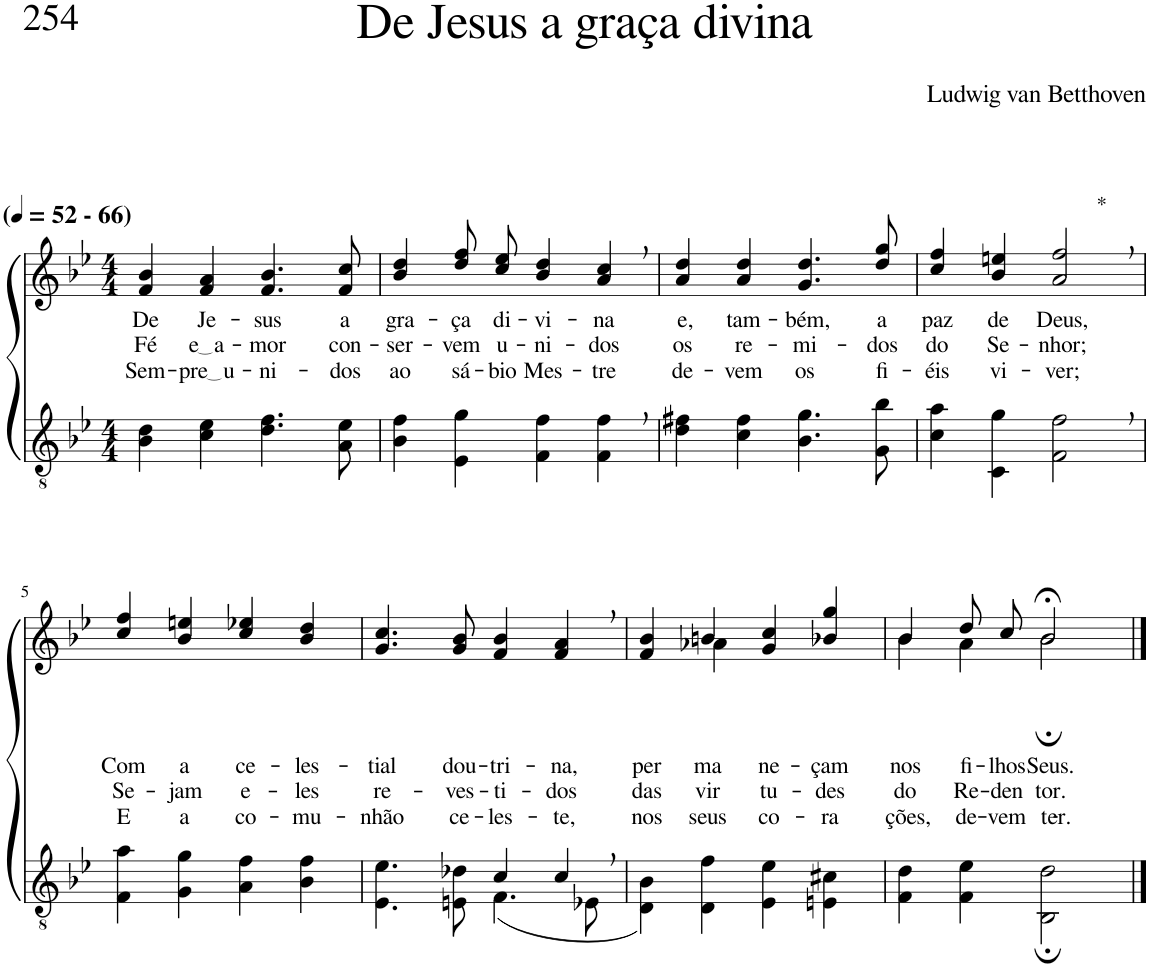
**kern	**kern	**text	**text	**text
*part2	*part1	*part1	*part1	*part1
*staff2	*staff1	*staff1	*staff1	*staff1
*I"Parte III e IV	*I"Parte I e II	*	*	*
*clefGv2	*clefG2	*	*	*
*Trd3c5	*Trd3c5	*	*	*
*k[b-e-]	*k[b-e-]	*	*	*
*M4/4	*M4/4	*	*	*
*MM52	*MM52	*	*	*
=1	=1	=1	=1	=1
!	!LO:TX:a:B:t=(	!	!	!
!	!LO:TX:a:B:t=- 66)	!	!	!
!	!	!LO:LY:b	!LO:LY:b	!LO:LY:b
4B-\ 4d\	4f/ 4b-/	De	Fé	Sem-
!	!	!LO:LY:b	!LO:LY:b	!LO:LY:b
4c\ 4e-\	4f/ 4a/	Je-	e a	pre u
!	!	!LO:LY:b	!LO:LY:b	!LO:LY:b
4.d\ 4.f\	4.f/ 4.b-/	-sus	-mor	-ni-
!	!	!LO:LY:b	!LO:LY:b	!LO:LY:b
8A\ 8e-\	8f/ 8cc/	a	con-	-dos
=2	=2	=2	=2	=2
!	!	!LO:LY:b	!LO:LY:b	!LO:LY:b
4B-\ 4f\	4b-/ 4dd/	gra-	-ser-	ao
!	!	!LO:LY:b	!LO:LY:b	!LO:LY:b
4E-\ 4g\	8dd\ 8ff\L	-ça	-vem	sá-
!	!	!LO:LY:b	!LO:LY:b	!LO:LY:b
.	8cc\ 8ee-\J	di-	u-	-bio
!	!	!LO:LY:b	!LO:LY:b	!LO:LY:b
4F\ 4f\	4b-/ 4dd/	-vi-	-ni-	Mes-
!	!	!LO:LY:b	!LO:LY:b	!LO:LY:b
4F\, 4f\,	4a/, 4cc/,	-na	-dos	-tre
=3	=3	=3	=3	=3
!	!	!LO:LY:b	!LO:LY:b	!LO:LY:b
4d\ 4f#X\	4a/ 4dd/	e,	os	de-
!	!	!LO:LY:b	!LO:LY:b	!LO:LY:b
4c\ 4f#\	4a/ 4dd/	tam-	re-	-vem
!	!	!LO:LY:b	!LO:LY:b	!LO:LY:b
4.B-\ 4.g\	4.g/ 4.dd/	-bém,	-mi-	os
!	!	!LO:LY:b	!LO:LY:b	!LO:LY:b
8G\ 8b-\	8dd/ 8gg/	a	-dos	fi-
=4	=4	=4	=4	=4
!	!	!LO:LY:b	!LO:LY:b	!LO:LY:b
4c\ 4a\	4cc/ 4ff/	paz	do	-éis
!	!	!LO:LY:b	!LO:LY:b	!LO:LY:b
4C\ 4g\	4b-/ 4een/	de	Se-	vi-
!	!LO:TX:a:t=*	!	!	!
!	!	!LO:LY:b	!LO:LY:b	!LO:LY:b
2F\, 2f\,	2a/, 2ff/,	Deus,	-nhor;	-ver;
!!LO:LB:g=z
=5	=5	=5	=5	=5
!	!	!LO:LY:b	!LO:LY:b	!LO:LY:b
4F\ 4a\	4cc/ 4ff/	Com	Se-	E
!	!	!LO:LY:b	!LO:LY:b	!LO:LY:b
4G\ 4g\	4b-/ 4een/	a	-jam	a
!	!	!LO:LY:b	!LO:LY:b	!LO:LY:b
4A\ 4f\	4cc/ 4ee-X/	ce-	e-	co-
!	!	!LO:LY:b	!LO:LY:b	!LO:LY:b
4B-\ 4f\	4b-/ 4dd/	-les-	-les	-mu-
=6	=6	=6	=6	=6
*^	*	*	*	*
!	!	!	!LO:LY:b	!LO:LY:b	!LO:LY:b
2ryy	4.E-\ 4.e-\	4.g/ 4.cc/	-tial	re-	-nhão
!	!	!	!LO:LY:b	!LO:LY:b	!LO:LY:b
.	8En\ 8d-X\	8g/ 8b-/	dou-	-ves-	ce-
!	!	!	!LO:LY:b	!LO:LY:b	!LO:LY:b
4c/	(4.F\	4f/ 4b-/	-tri-	-ti-	-les-
!	!	!	!LO:LY:b	!LO:LY:b	!LO:LY:b
4c,/	.	4f/, 4a/,	-na,	-dos	-te,
.	8E-X\	.	.	.	.
=7	=7	=7	=7	=7	=7
!	!	!	!LO:LY:b	!LO:LY:b	!LO:LY:b
*v	*v	*^	*	*	*
4D\ 4B-\)	4f/ 4b-/	4ryy	per-	das	nos
!	!	!	!LO:LY:b	!LO:LY:b	!LO:LY:b
4D\ 4f\	4bn/	4a-X\	-ma-	vir-	seus
!	!	!	!LO:LY:b	!LO:LY:b	!LO:LY:b
4E-\ 4e-\	4g/ 4cc/	2ryy	-ne-	-tu-	co-
!	!	!	!LO:LY:b	!LO:LY:b	!LO:LY:b
4En\ 4c#X\	4b-X/ 4gg/	.	-çam	-des	-ra-
=8	=8	=8	=8	=8	=8
!	!	!	!LO:LY:b	!LO:LY:b	!LO:LY:b
4F\ 4d\	4b-/	4b-\	nos	do	-ções,
!	!	!	!LO:LY:b	!LO:LY:b	!LO:LY:b
4F\ 4e-\	8dd/L	4a\	fi-	Re-	de-
!	!	!	!LO:LY:b	!LO:LY:b	!LO:LY:b
.	8cc/J	.	-lhos	-den-	-vem
!	!	!	!LO:LY:b	!LO:LY:b	!LO:LY:b
2BB-\; 2d\;	2b-;</	2b-;\	Seus.	-tor.	ter.-
*	*v	*v	*	*	*
==	==	==	==	==
*-	*-	*-	*-	*-
